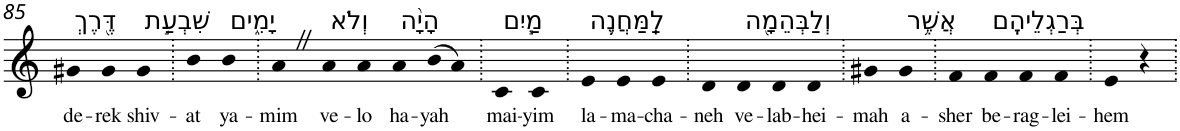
**kern	**text
*part1	*part1
*staff1	*staff1
*I"Piano	*
*I'Pno	*
!!LO:PB:g=z
*clefG2	*
*k[]	*
=85	=85
!LO:TX:a:t=דֶּ֖רֶךְ	!
!	!LO:LY:b
4g#X	de-
!	!LO:LY:b
4g#	-rek
!LO:TX:a:t=שִׁבְעַ֣ת	!
!	!LO:LY:b
4g#	shiv-
=86.	=86.
!	!LO:LY:b
4b	-at
!LO:TX:a:t=יָמִ֑ים	!
!	!LO:LY:b
4b	ya-
=87.	=87.
!	!LO:LY:b
4aZ	-mim
!LO:TX:a:t=וְלֹא	!
!	!LO:LY:b
4a	ve-
!	!LO:LY:b
4a	-lo
!LO:TX:a:t=הָיָ֨ה	!
!	!LO:LY:b
4a	ha-
!	!LO:LY:b
(>8b	-yah
8a)	.
=88.	=88.
!LO:TX:a:t=מַ֧יִם	!
!	!LO:LY:b
4c	mai-
!	!LO:LY:b
4c	-yim
=89.	=89.
!LO:TX:a:t=לַֽמַּחֲנֶ֛ה	!
!	!LO:LY:b
4e	la-
!	!LO:LY:b
4e	-ma-
!	!LO:LY:b
4e	-cha-
=90.	=90.
!	!LO:LY:b
4d	-neh
!LO:TX:a:t=וְלַבְּהֵמָ֖ה	!
!	!LO:LY:b
4d	ve-
!	!LO:LY:b
4d	-lab-
!	!LO:LY:b
4d	-hei-
=91.	=91.
!	!LO:LY:b
4g#X	-mah
!LO:TX:a:t=אֲשֶׁ֥ר	!
!	!LO:LY:b
4g#	a-
=92.	=92.
!	!LO:LY:b
4f	-sher
!LO:TX:a:t=בְּרַגְלֵיהֶֽם	!
!	!LO:LY:b
4f	be-
!	!LO:LY:b
4f	-rag-
!	!LO:LY:b
4f	-lei-
=93.	=93.
!	!LO:LY:b
4e	-hem
4r	.
=.	=.
*-	*-
